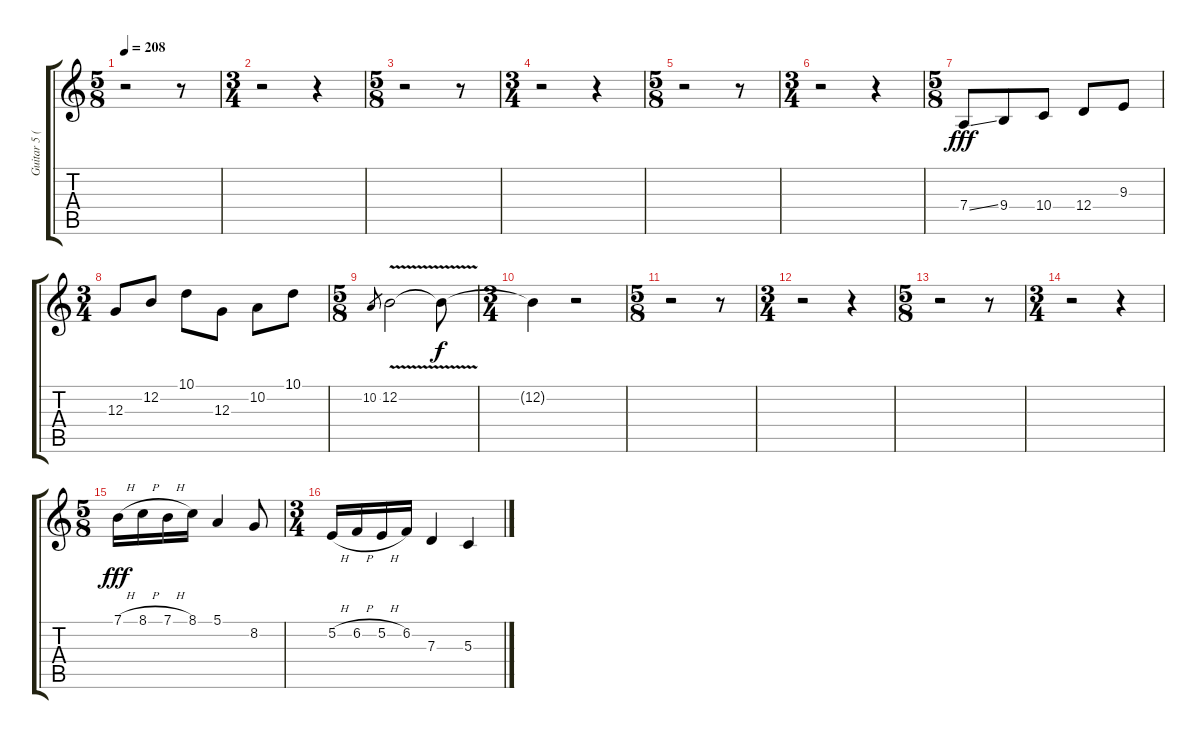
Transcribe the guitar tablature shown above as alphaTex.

\track ("Guitar 5 (sitar)" "Guitar 5 (") {instrument sitar}
\staff {score tabs}
\tuning (E4 B3 G3 D3 A2 E2) {hide}
\ts (5 8)
\tempo 208
\clef g2
\ks c
r.2{dy f} r.8 |
\ts (3 4)
r.2 r.4 |
\ts (5 8)
r.2 r.8 |
\ts (3 4)
r.2 r.4 |
\ts (5 8)
r.2 r.8 |
\ts (3 4)
r.2 r.4 |
\ts (5 8)
7.4{ss}.8{dy fff} 9.4.8 10.4.8 12.4.8 9.3.8 |
\ts (3 4)
12.3.8 12.2.8 10.1.8 12.3.8 10.2.8 10.1.8 |
\ts (5 8)
10.2.8{gr} 12.2{v}.2 12.2{t}.8{dy f} |
\ts (3 4)
12.2{t}.4 r.2 |
\ts (5 8)
r.2 r.8 |
\ts (3 4)
r.2 r.4 |
\ts (5 8)
r.2 r.8 |
\ts (3 4)
r.2 r.4 |
\ts (5 8)
7.1{h}.16{dy fff volume 16} 8.1{h}.16 7.1{h}.16 8.1.16 5.1.4 8.2.8 |
\ts (3 4)
5.2{h}.16 6.2{h}.16 5.2{h}.16 6.2.16 7.3.4 5.3.4
